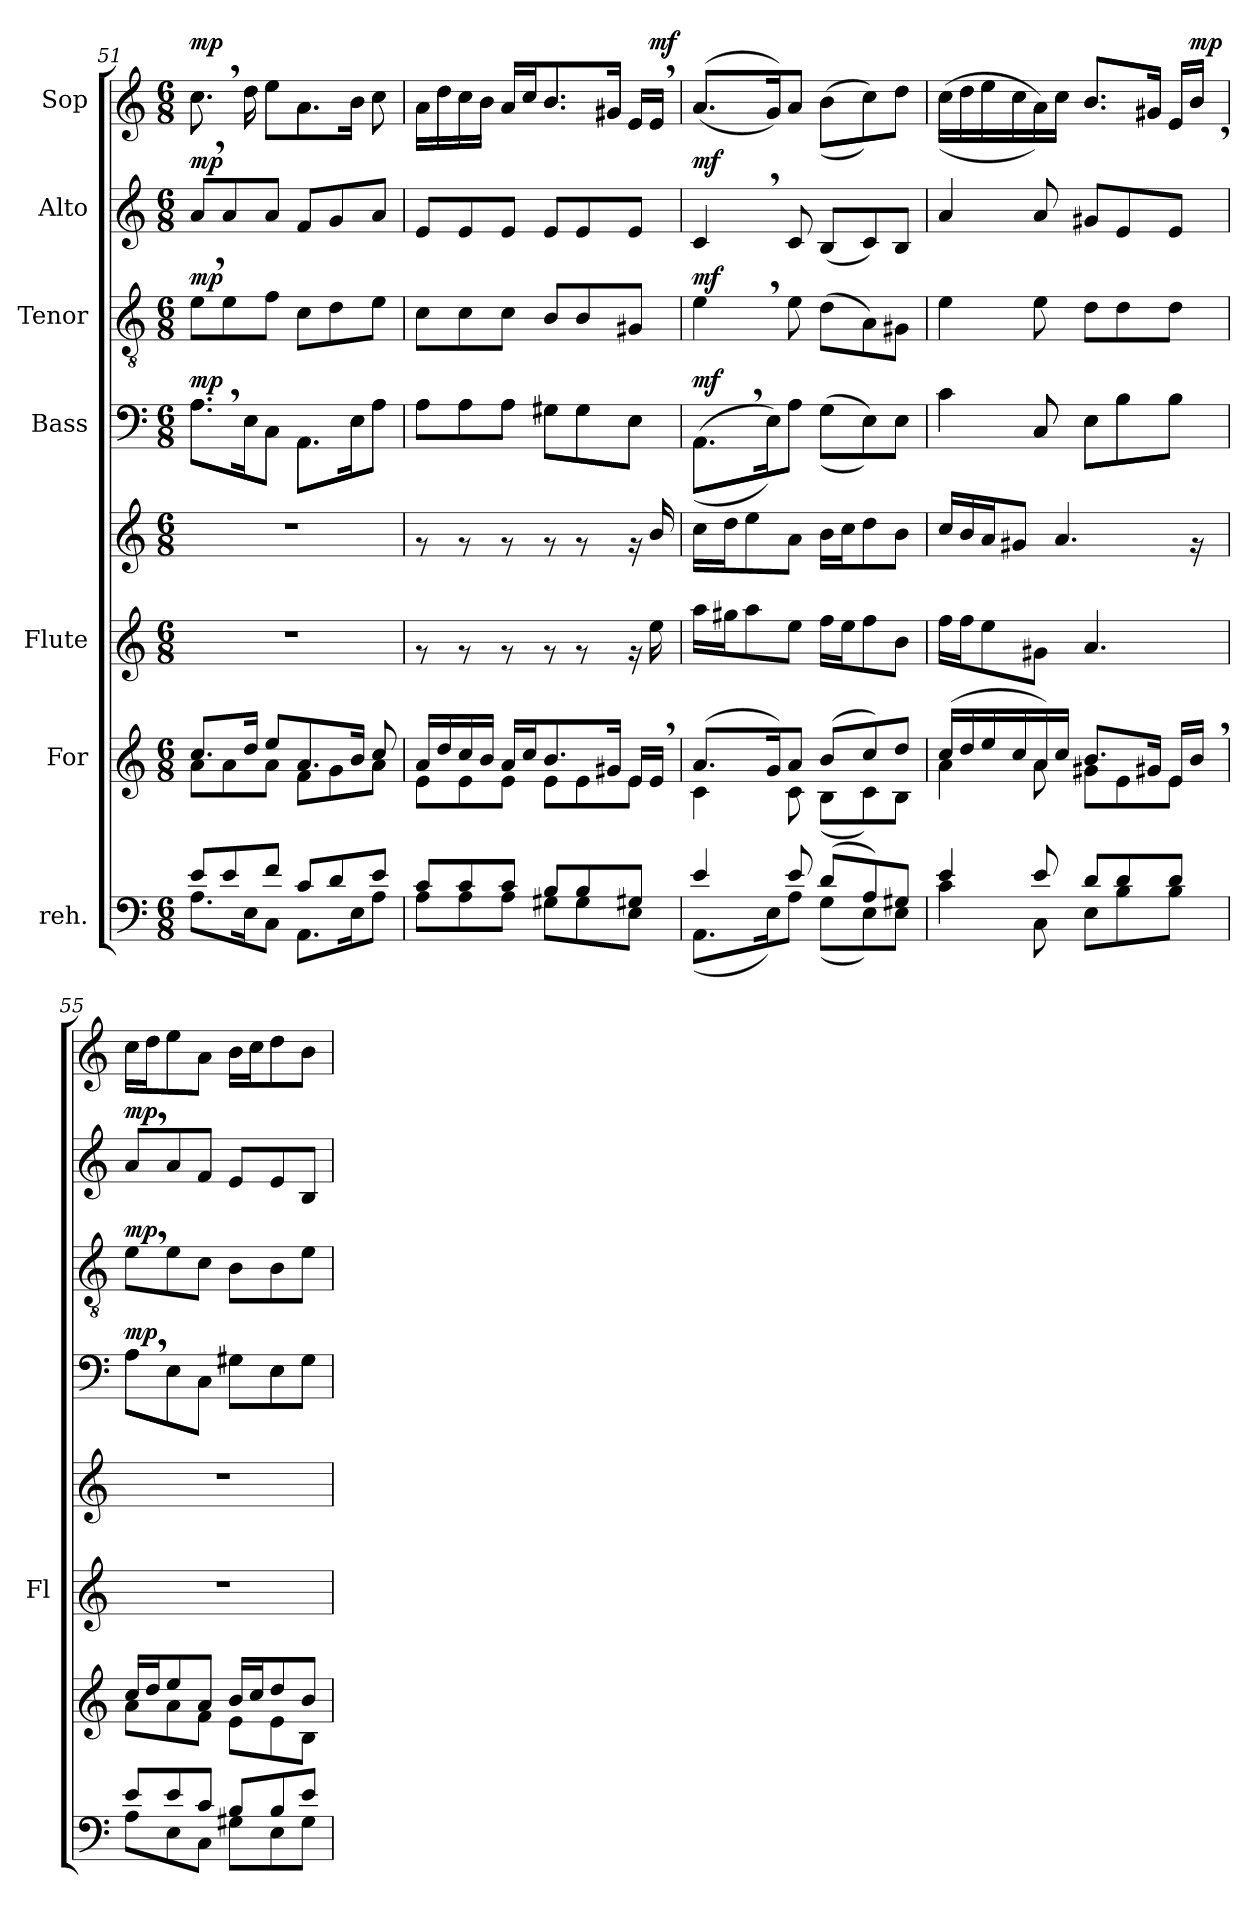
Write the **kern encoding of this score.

**kern	**kern	**kern	**kern	**dynam	**kern	**dynam	**kern	**dynam	**kern	**dynam	**kern	**dynam
*part7	*part6	*part5	*part5	*part5	*part4	*part4	*part3	*part3	*part2	*part2	*part1	*part1
*staff8	*staff7	*staff6	*staff5	*staff5/6	*staff4	*staff4	*staff3	*staff3	*staff2	*staff2	*staff1	*staff1
*I"reh.	*I"For	*I"Flute	*	*	*I"Bass	*	*I"Tenor	*	*I"Alto	*	*I"Sop	*
*	*	*I'Fl	*	*	*	*	*	*	*	*	*	*
*clefF4	*clefG2	*clefG2	*clefG2	*	*clefF4	*	*clefGv2	*	*clefG2	*	*clefG2	*
*M6/8	*M6/8	*M6/8	*M6/8	*	*M6/8	*	*M6/8	*	*M6/8	*	*M6/8	*
=51	=51	=51	=51	=51	=51	=51	=51	=51	=51	=51	=51	=51
*^	*^	*	*	*	*^	*	*	*	*	*	*^	*
!	!	!	!	!	!	!	!	!	!LO:DY:a	!	!LO:DY:a	!	!LO:DY:a	!	!	!LO:DY:a
8e/L	8.A\L	8.cc/L	8a\L	2.r	2.r	.	8.A,>\L	8.A\L	mp	8e,>\L	mp	8a,</L	mp	8.cc,>\	8.cc\	mp
8e/	.	.	8a\	.	.	.	.	.	.	8e\	.	8a/	.	.	.	.
.	16E\	16dd/J	.	.	.	.	16E\	16E\	.	.	.	.	.	16dd\	16dd\	.
8f/J	8C\J	8ee/L	8a\J	.	.	.	8C\J	8C\J	.	8f\J	.	8a/J	.	8ee\L	8ee\L	.
8c/L	8.AA\L	8.a/	8f\L	.	.	.	8.AA\L	8.AA\L	.	8c\L	.	8f/L	.	8.a\	8.a\	.
8d/	.	.	8g\	.	.	.	.	.	.	8d\	.	8g/	.	.	.	.
.	16E\	16b/J	.	.	.	.	16E\	16E\	.	.	.	.	.	16b\J	16b\J	.
8e/J	8A\J	8cc/	8a\J	.	.	.	8A\J	8A\J	.	8e\J	.	8a/J	.	8cc\	8cc\	.
!!LO:LB:g=z	!!
=52	=52	=52	=52	=52	=52	=52	=52	=52	=52	=52	=52	=52	=52	=52	=52	=52
8c/L	8A\L	16a/L	8e\L	8rf	8rf	.	8A\L	8A\L	.	8c\L	.	8e/L	.	16a\L	16a\L	.
.	.	16dd/	.	.	.	.	.	.	.	.	.	.	.	16dd\	16dd\	.
8c/	8A\	16cc/	8e\	8rf	8rf	.	8A\	8A\	.	8c\	.	8e/	.	16cc\	16cc\	.
.	.	16b/J	.	.	.	.	.	.	.	.	.	.	.	16b\J	16b\J	.
8c/J	8A\J	16a/L	8e\J	8rf	8rf	.	8A\J	8A\J	.	8c\J	.	8e/J	.	16a/L	16a/L	.
.	.	16cc/	.	.	.	.	.	.	.	.	.	.	.	16cc/	16cc/	.
8B/L	8G#X\L	8.b/	8e\L	8rf	8rf	.	8G#X\L	8G#X\L	.	8B/L	.	8e/L	.	8.b/	8.b/	.
8B/	8G#\	.	8e\	8rf	8rf	.	8G#\	8G#\	.	8B/	.	8e/	.	.	.	.
.	.	16g#X/J	.	.	.	.	.	.	.	.	.	.	.	16g#X/J	16g#X/J	.
8G#X/J	8E\J	16e/L	8e\J	16rf	16rf	.	8E\J	8E\J	.	8G#X/J	.	8e/J	.	16e/L	16e/L	.
!	!	!	!	!	!	!LO:DY:a=2	!	!	!	!	!	!	!	!	!	!
!	!	!	!	!	!	!LO:DY:n=1:b	!	!	!	!	!	!	!	!	!	!LO:DY:a
.	.	16e,</J	.	16ee\	16b/	mp mp	.	.	.	.	.	.	.	16e,</J	16e/J	mf
=53	=53	=53	=53	=53	=53	=53	=53	=53	=53	=53	=53	=53	=53	=53	=53	=53
!	!	!	!	!	!	!	!	!	!LO:DY:a	!	!LO:DY:a	!	!LO:DY:a	!	!	!
4e/	(>8.AA\L	(>8.a/L	4c\	16aa\L	16cc\L	.	(>8.AA,>\L	(>8.AA\L	mf	4e,>\	mf	4c,</	mf	(>8.a/L	(>8.a/L	.
.	.	.	.	16gg#X\	16dd\	.	.	.	.	.	.	.	.	.	.	.
.	.	.	.	8aa\	8ee\	.	.	.	.	.	.	.	.	.	.	.
.	16E\)	16g/)	.	.	.	.	16E\)	16E\)	.	.	.	.	.	16g/)	16g/)	.
8e/	8A\J	8a/J	8c\	8ee\J	8a\J	.	8A\J	8A\J	.	8e\	.	8c/	.	8a/J	8a/J	.
(>8d/L	(>8G\L	(>8b/L	(>8B\L	16ff\L	16b\L	.	(>8G\L	(>8G\L	.	(>8d\L	.	(>8B/L	.	(>8b\L	(>8b\L	.
.	.	.	.	16ee\	16cc\	.	.	.	.	.	.	.	.	.	.	.
8A/)	8E\)	8cc/)	8c\)	8ff\	8dd\	.	8E\)	8E\)	.	8A\)	.	8c/)	.	8cc\)	8cc\)	.
8G#X/J	8E\J	8dd/J	8B\J	8b\J	8b\J	.	8E\J	8E\J	.	8G#X\J	.	8B/J	.	8dd\J	8dd\J	.
=54	=54	=54	=54	=54	=54	=54	=54	=54	=54	=54	=54	=54	=54	=54	=54	=54
4e/	4c\	(>16cc/L	4a\	16ff\L	16cc/L	.	4c\	4c\	.	4e\	.	4a/	.	(>16cc\L	(>16cc\L	.
.	.	16dd/	.	16ff\	16b/	.	.	.	.	.	.	.	.	16dd\	16dd\	.
.	.	16ee/	.	8ee\	16a/	.	.	.	.	.	.	.	.	16ee\	16ee\	.
.	.	16cc/	.	.	8g#X/J	.	.	.	.	.	.	.	.	16cc\	16cc\	.
8e/	8C\	16a/)	8a\	8g#X\J	.	.	8C/	8C/	.	8e\	.	8a/	.	16a\)	16a\)	.
.	.	16cc/J	.	.	4.a/	.	.	.	.	.	.	.	.	16cc\J	16cc\J	.
8d/L	8E\L	8.b/L	8g#X\L	4.a/	.	.	8E\L	8E\L	.	8d\L	.	8g#X/L	.	8.b/L	8.b/L	.
8d/	8B\	.	8e\	.	.	.	8B\	8B\	.	8d\	.	8e/	.	.	.	.
.	.	16g#X/J	.	.	.	.	.	.	.	.	.	.	.	16g#X/J	16g#X/J	.
8d/J	8B\J	16e/L	8e\J	.	.	.	8B\J	8B\J	.	8d\J	.	8e/J	.	16e/L	16e/L	.
!	!	!	!	!	!	!	!	!	!	!	!	!	!	!	!	!LO:DY:a
.	.	16b,</J	.	.	16rf	.	.	.	.	.	.	.	.	16b/J	16b,</J	mp
=55	=55	=55	=55	=55	=55	=55	=55	=55	=55	=55	=55	=55	=55	=55	=55	=55
!	!	!	!	!	!	!	!	!	!LO:DY:a	!	!LO:DY:a	!	!LO:DY:a	!	!	!
8e/L	8A\L	16cc/L	8a\L	2.r	2.r	.	8A,>\L	8A\L	mp	8e,>\L	mp	8a,</L	mp	16cc\L	16cc\L	.
.	.	16dd/	.	.	.	.	.	.	.	.	.	.	.	16dd\	16dd\	.
8e/	8E\	8ee/	8a\	.	.	.	8E\	8E\	.	8e\	.	8a/	.	8ee\	8ee\	.
8c/J	8C\J	8a/J	8f\J	.	.	.	8C\J	8C\J	.	8c\J	.	8f/J	.	8a\J	8a\J	.
8B/L	8G#X\L	16b/L	8e\L	.	.	.	8G#X\L	8G#X\L	.	8B\L	.	8e/L	.	16b\L	16b\L	.
.	.	16cc/	.	.	.	.	.	.	.	.	.	.	.	16cc\	16cc\	.
8B/	8E\	8dd/	8e\	.	.	.	8E\	8E\	.	8B\	.	8e/	.	8dd\	8dd\	.
8e/J	8G#\J	8b/J	8B\J	.	.	.	8G#\J	8G#\J	.	8e\J	.	8B/J	.	8b\J	8b\J	.
*v	*v	*	*	*	*	*	*v	*v	*	*	*	*	*	*v	*v	*
*	*v	*v	*	*	*	*	*	*	*	*	*	*	*
=	=	=	=	=	=	=	=	=	=	=	=	=
*-	*-	*-	*-	*-	*-	*-	*-	*-	*-	*-	*-	*-
